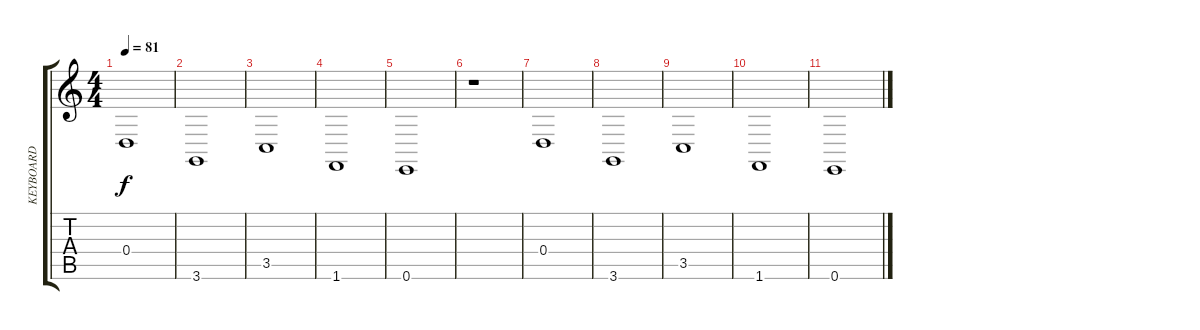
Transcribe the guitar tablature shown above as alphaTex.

\track ("KEYBOARD" "KEYBOARD") {instrument churchorgan}
\staff {score tabs}
\tuning (E4 B3 G3 D3 A2 E2) {hide}
\ts (4 4)
\tempo 81
\clef g2
\ks c
0.4.1{dy f} |
3.6.1 |
3.5.1 |
1.6.1 |
0.6.1 |
r.1 |
0.4.1 |
3.6.1 |
3.5.1 |
1.6.1 |
0.6.1
